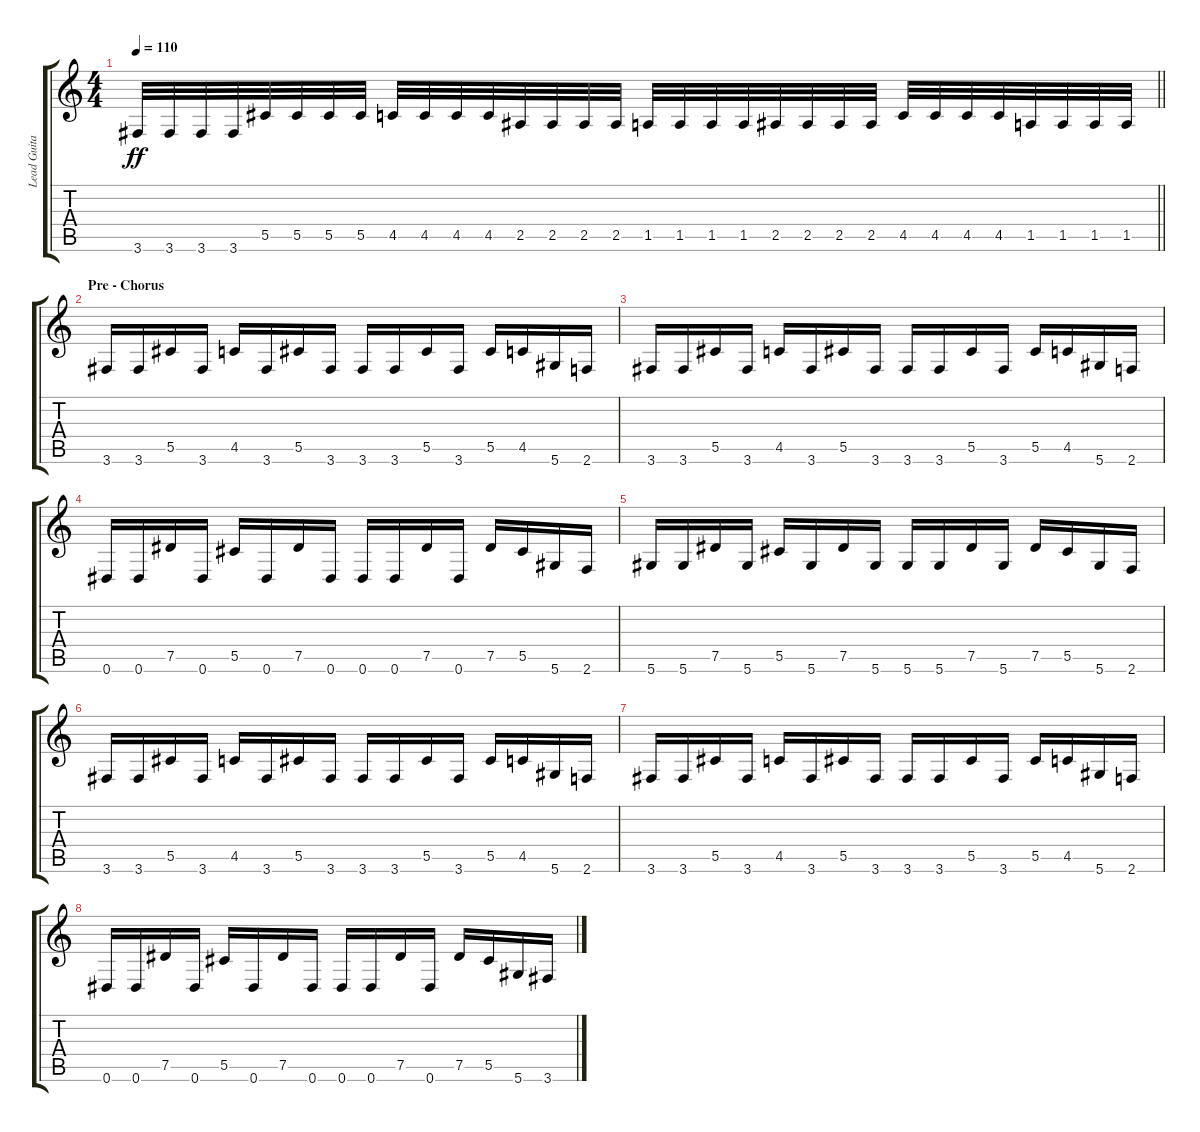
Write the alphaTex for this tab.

\track ("Lead Guitar - Riku" "Lead Guita") {instrument distortionguitar}
\staff {score tabs}
\tuning (Eb4 Bb3 Gb3 Db3 Ab2 Eb2) {hide}
\ts (4 4)
\tempo 110
\clef g2
\barLineRight lightlight
\ks c
3.6.32{dy ff} 3.6.32 3.6.32 3.6.32 5.5.32 5.5.32 5.5.32 5.5.32 4.5.32 4.5.32 4.5.32 4.5.32 2.5.32 2.5.32 2.5.32 2.5.32 1.5.32 1.5.32 1.5.32 1.5.32 2.5.32 2.5.32 2.5.32 2.5.32 4.5.32 4.5.32 4.5.32 4.5.32 1.5.32 1.5.32 1.5.32 1.5.32 |
\section ("" "Pre - Chorus")
3.6.16 3.6.16 5.5.16 3.6.16 4.5.16 3.6.16 5.5.16 3.6.16 3.6.16 3.6.16 5.5.16 3.6.16 5.5.16 4.5.16 5.6.16 2.6.16 |
3.6.16 3.6.16 5.5.16 3.6.16 4.5.16 3.6.16 5.5.16 3.6.16 3.6.16 3.6.16 5.5.16 3.6.16 5.5.16 4.5.16 5.6.16 2.6.16 |
0.6.16 0.6.16 7.5.16 0.6.16 5.5.16 0.6.16 7.5.16 0.6.16 0.6.16 0.6.16 7.5.16 0.6.16 7.5.16 5.5.16 5.6.16 2.6.16 |
5.6.16 5.6.16 7.5.16 5.6.16 5.5.16 5.6.16 7.5.16 5.6.16 5.6.16 5.6.16 7.5.16 5.6.16 7.5.16 5.5.16 5.6.16 2.6.16 |
3.6.16 3.6.16 5.5.16 3.6.16 4.5.16 3.6.16 5.5.16 3.6.16 3.6.16 3.6.16 5.5.16 3.6.16 5.5.16 4.5.16 5.6.16 2.6.16 |
3.6.16 3.6.16 5.5.16 3.6.16 4.5.16 3.6.16 5.5.16 3.6.16 3.6.16 3.6.16 5.5.16 3.6.16 5.5.16 4.5.16 5.6.16 2.6.16 |
0.6.16 0.6.16 7.5.16 0.6.16 5.5.16 0.6.16 7.5.16 0.6.16 0.6.16 0.6.16 7.5.16 0.6.16 7.5.16 5.5.16 5.6.16 3.6.16
